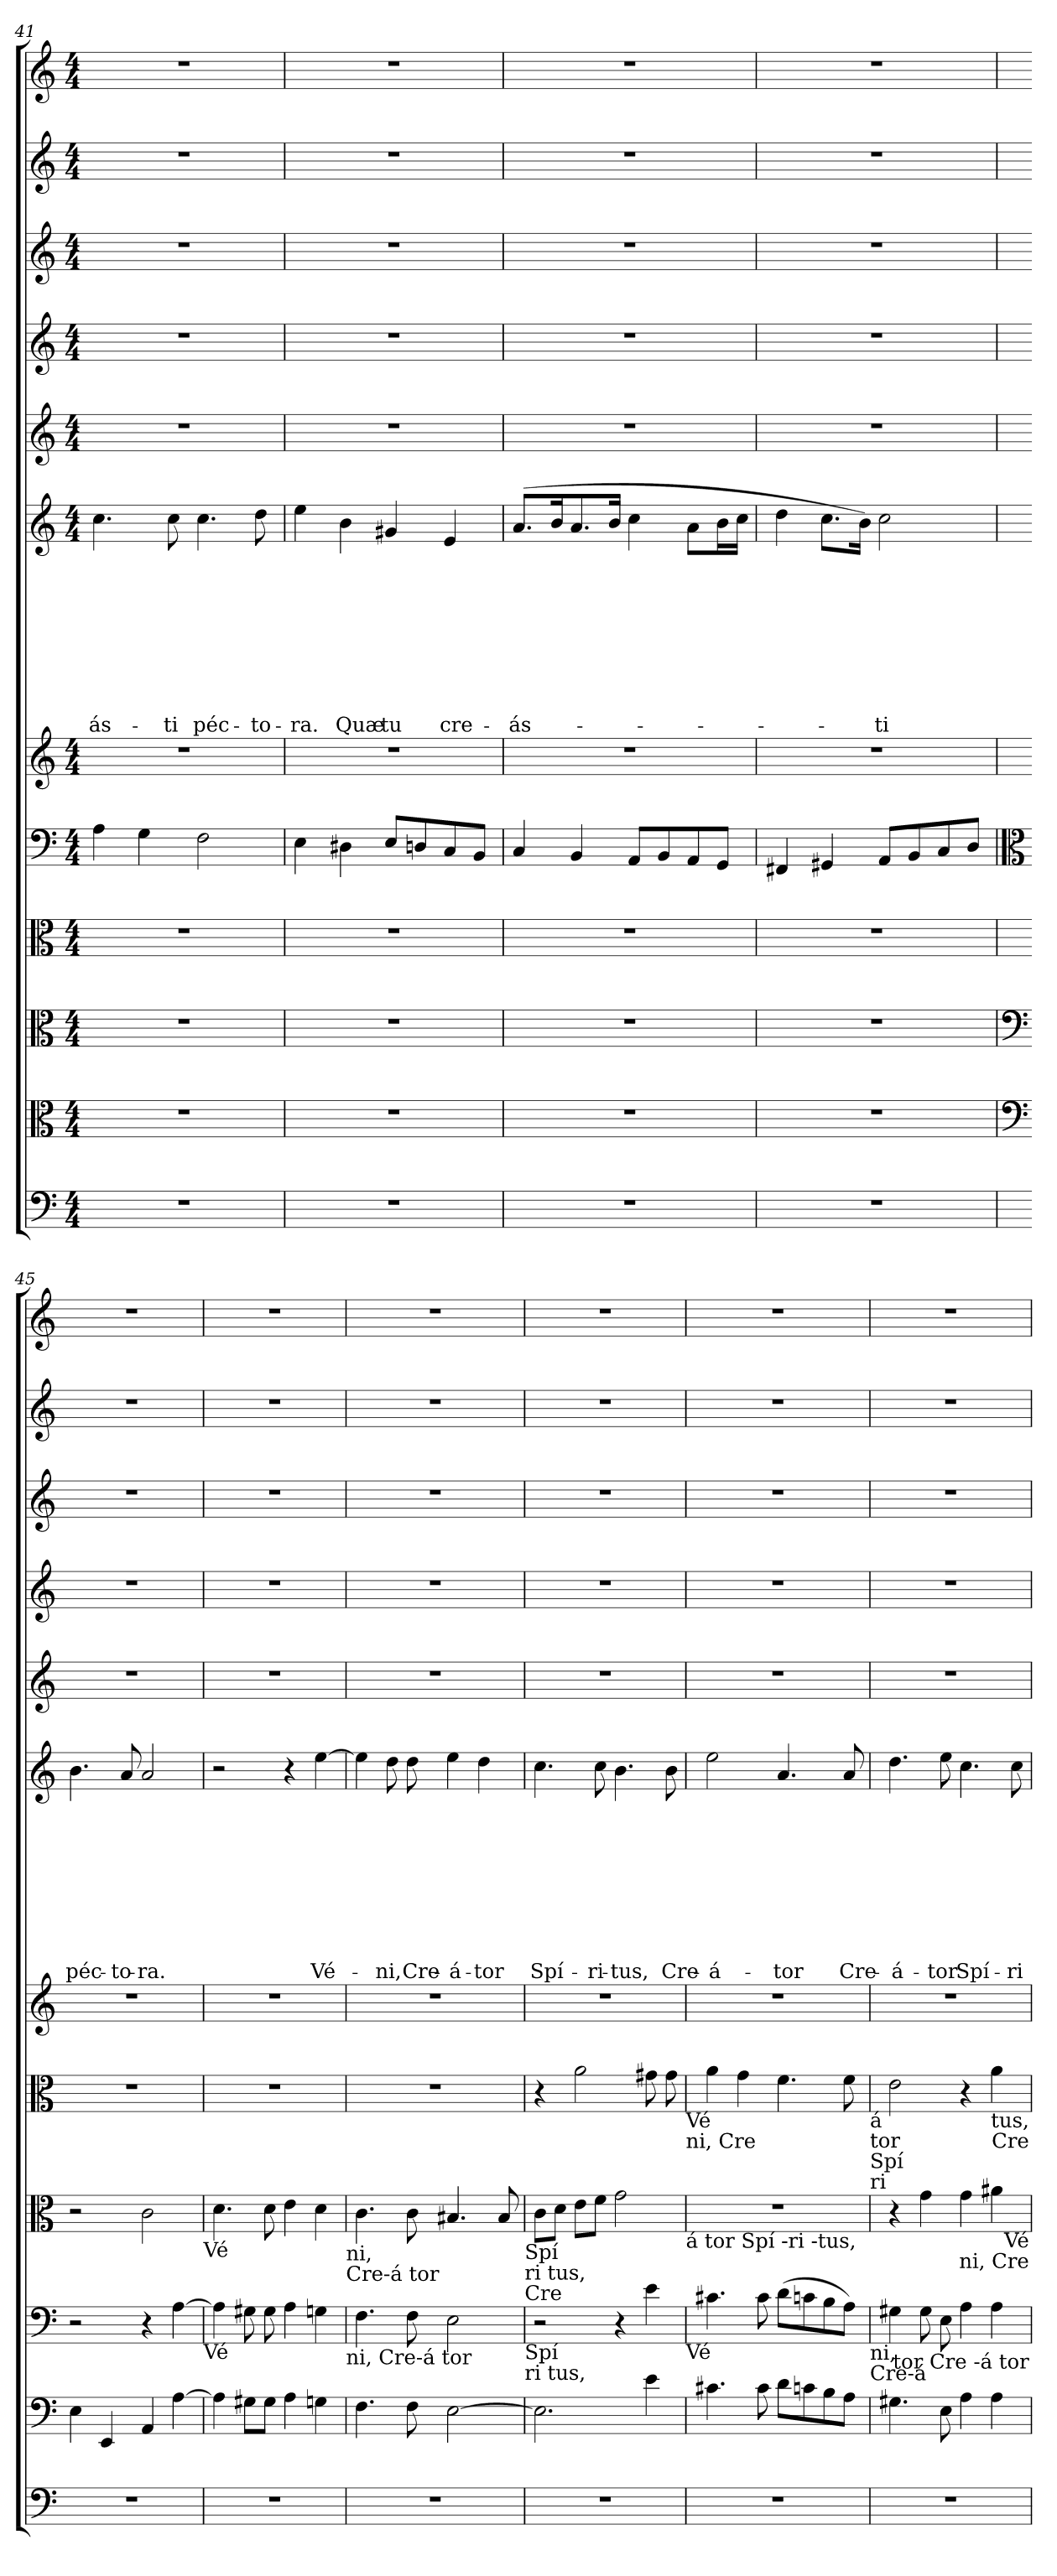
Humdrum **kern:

**kern	**kern	**kern	**kern	**kern	**kern	**kern	**text	**text	**text	**text	**text	**text	**text	**text	**text	**kern	**kern	**kern	**kern	**kern
*part12	*part11	*part10	*part9	*part8	*part7	*part6	*part6	*part6	*part6	*part6	*part6	*part6	*part6	*part6	*part6	*part5	*part4	*part3	*part2	*part1
*staff12	*staff11	*staff10	*staff9	*staff8	*staff7	*staff6	*staff6	*staff6	*staff6	*staff6	*staff6	*staff6	*staff6	*staff6	*staff6	*staff5	*staff4	*staff3	*staff2	*staff1
*clefF4	*clefC3	*clefC3	*clefC3	*clefF4	*clefG2	*clefG2	*	*	*	*	*	*	*	*	*	*clefG2	*clefG2	*clefG2	*clefG2	*clefG2
*k[]	*k[]	*k[]	*k[]	*k[]	*k[]	*k[]	*	*	*	*	*	*	*	*	*	*k[]	*k[]	*k[]	*k[]	*k[]
*C:	*C:	*C:	*C:	*C:	*C:	*C:	*	*	*	*	*	*	*	*	*	*C:	*C:	*C:	*C:	*C:
*M4/4	*M4/4	*M4/4	*M4/4	*M4/4	*M4/4	*M4/4	*	*	*	*	*	*	*	*	*	*M4/4	*M4/4	*M4/4	*M4/4	*M4/4
=41	=41	=41	=41	=41	=41	=41	=41	=41	=41	=41	=41	=41	=41	=41	=41	=41	=41	=41	=41	=41
!	!	!	!	!	!	!	!	!	!	!	!	!	!	!	!LO:LY:b	!	!	!	!	!
1r	1r	1r	1r	4A\	1r	4.cc\	.	.	.	.	.	.	.	.	-ás-	1r	1r	1r	1r	1r
.	.	.	.	4G\	.	.	.	.	.	.	.	.	.	.	.	.	.	.	.	.
!	!	!	!	!	!	!	!	!	!	!	!	!	!	!	!LO:LY:b	!	!	!	!	!
.	.	.	.	.	.	8cc\	.	.	.	.	.	.	.	.	-ti	.	.	.	.	.
!	!	!	!	!	!	!	!	!	!	!	!	!	!	!	!LO:LY:b	!	!	!	!	!
.	.	.	.	2F\	.	4.cc\	.	.	.	.	.	.	.	.	péc-	.	.	.	.	.
!	!	!	!	!	!	!	!	!	!	!	!	!	!	!	!LO:LY:b	!	!	!	!	!
.	.	.	.	.	.	8dd\	.	.	.	.	.	.	.	.	-to-	.	.	.	.	.
=42	=42	=42	=42	=42	=42	=42	=42	=42	=42	=42	=42	=42	=42	=42	=42	=42	=42	=42	=42	=42
!	!	!	!	!	!	!	!	!	!	!	!	!	!	!	!LO:LY:b	!	!	!	!	!
1r	1r	1r	1r	4E\	1r	4ee\	.	.	.	.	.	.	.	.	-ra.	1r	1r	1r	1r	1r
!	!	!	!	!	!	!	!	!	!	!	!	!	!	!	!LO:LY:b	!	!	!	!	!
.	.	.	.	4D#X\	.	4b\	.	.	.	.	.	.	.	.	Quæ	.	.	.	.	.
!	!	!	!	!	!	!	!	!	!	!	!	!	!	!	!LO:LY:b	!	!	!	!	!
.	.	.	.	8E/L	.	4g#X/	.	.	.	.	.	.	.	.	tu	.	.	.	.	.
.	.	.	.	8Dn/	.	.	.	.	.	.	.	.	.	.	.	.	.	.	.	.
!	!	!	!	!	!	!	!	!	!	!	!	!	!	!	!LO:LY:b	!	!	!	!	!
.	.	.	.	8C/	.	4e/	.	.	.	.	.	.	.	.	cre-	.	.	.	.	.
.	.	.	.	8BB/J	.	.	.	.	.	.	.	.	.	.	.	.	.	.	.	.
=43	=43	=43	=43	=43	=43	=43	=43	=43	=43	=43	=43	=43	=43	=43	=43	=43	=43	=43	=43	=43
!	!	!	!	!	!	!	!	!	!	!	!	!	!	!	!LO:LY:b	!	!	!	!	!
1r	1r	1r	1r	4C/	1r	(>8.a/L	.	.	.	.	.	.	.	.	-ás-	1r	1r	1r	1r	1r
.	.	.	.	.	.	16b/k	.	.	.	.	.	.	.	.	.	.	.	.	.	.
.	.	.	.	4BB/	.	8.a/	.	.	.	.	.	.	.	.	.	.	.	.	.	.
.	.	.	.	.	.	16b/Jk	.	.	.	.	.	.	.	.	.	.	.	.	.	.
.	.	.	.	8AA/L	.	4cc\	.	.	.	.	.	.	.	.	.	.	.	.	.	.
.	.	.	.	8BB/	.	.	.	.	.	.	.	.	.	.	.	.	.	.	.	.
.	.	.	.	8AA/	.	8a\L	.	.	.	.	.	.	.	.	.	.	.	.	.	.
.	.	.	.	8GG/J	.	16b\L	.	.	.	.	.	.	.	.	.	.	.	.	.	.
.	.	.	.	.	.	16cc\JJ	.	.	.	.	.	.	.	.	.	.	.	.	.	.
=44	=44	=44	=44	=44	=44	=44	=44	=44	=44	=44	=44	=44	=44	=44	=44	=44	=44	=44	=44	=44
1r	1r	1r	1r	4FF#X/	1r	4dd\	.	.	.	.	.	.	.	.	.	1r	1r	1r	1r	1r
.	.	.	.	4GG#X/	.	8.cc\L	.	.	.	.	.	.	.	.	.	.	.	.	.	.
.	.	.	.	.	.	16b\Jk)	.	.	.	.	.	.	.	.	.	.	.	.	.	.
!	!	!	!	!	!	!	!	!	!	!	!	!	!	!	!LO:LY:b	!	!	!	!	!
.	.	.	.	8AA/L	.	2cc\	.	.	.	.	.	.	.	.	-ti	.	.	.	.	.
.	.	.	.	8BB/	.	.	.	.	.	.	.	.	.	.	.	.	.	.	.	.
.	.	.	.	8C/	.	.	.	.	.	.	.	.	.	.	.	.	.	.	.	.
.	.	.	.	8D/J	.	.	.	.	.	.	.	.	.	.	.	.	.	.	.	.
!!LO:PB:g=z
=45	=45	=45	=45	=45	=45	=45	=45	=45	=45	=45	=45	=45	=45	=45	=45	=45	=45	=45	=45	=45
*	*clefF4	*clefF4	*	*clefC3	*	*	*	*	*	*	*	*	*	*	*	*	*	*	*	*
!	!	!	!	!	!	!	!	!	!	!	!	!	!	!	!LO:LY:b	!	!	!	!	!
1r	4E\	2r	2r	1r	1r	4.b\	.	.	.	.	.	.	.	.	péc-	1r	1r	1r	1r	1r
.	4EE/	.	.	.	.	.	.	.	.	.	.	.	.	.	.	.	.	.	.	.
!	!	!	!	!	!	!	!	!	!	!	!	!	!	!	!LO:LY:b	!	!	!	!	!
.	.	.	.	.	.	8a/	.	.	.	.	.	.	.	.	-to-	.	.	.	.	.
!	!	!	!	!	!	!	!	!	!	!	!	!	!	!	!LO:LY:b:rj	!	!	!	!	!
.	4AA/	4r	2c\	.	.	2a/	.	.	.	.	.	.	.	.	-ra.	.	.	.	.	.
.	[>4A\	[>4A\	.	.	.	.	.	.	.	.	.	.	.	.	.	.	.	.	.	.
!	!	!	!LO:TX:b:t=Vé	!	!	!	!	!	!	!	!	!	!	!	!	!	!	!	!	!
!	!	!LO:TX:b:t=Vé	!	!	!	!	!	!	!	!	!	!	!	!	!	!	!	!	!	!
=46	=46	=46	=46	=46	=46	=46	=46	=46	=46	=46	=46	=46	=46	=46	=46	=46	=46	=46	=46	=46
1r	4A\]	4A\]	4.d\	1r	1r	2r	.	.	.	.	.	.	.	.	.	1r	1r	1r	1r	1r
.	8G#X\L	8G#X\	.	.	.	.	.	.	.	.	.	.	.	.	.	.	.	.	.	.
.	8G#\J	8G#\	8d\	.	.	.	.	.	.	.	.	.	.	.	.	.	.	.	.	.
.	4A\	4A\	4e\	.	.	4r	.	.	.	.	.	.	.	.	.	.	.	.	.	.
!	!	!	!	!	!	!	!	!	!	!	!	!	!	!	!LO:LY:b	!	!	!	!	!
.	4Gn\	4Gn\	4d\	.	.	[>4ee\	.	.	.	.	.	.	.	.	Vé-	.	.	.	.	.
!	!	!	!LO:TX:b:t=ni,	!	!	!	!	!	!	!	!	!	!	!	!	!	!	!	!	!
!	!	!	!LO:TX:b:t=Cre-á tor	!	!	!	!	!	!	!	!	!	!	!	!	!	!	!	!	!
!	!	!LO:TX:b:t=ni, Cre-á tor	!	!	!	!	!	!	!	!	!	!	!	!	!	!	!	!	!	!
=47	=47	=47	=47	=47	=47	=47	=47	=47	=47	=47	=47	=47	=47	=47	=47	=47	=47	=47	=47	=47
1r	4.F\	4.F\	4.c\	1r	1r	4ee\]	.	.	.	.	.	.	.	.	.	1r	1r	1r	1r	1r
!	!	!	!	!	!	!	!	!	!	!	!	!	!	!	!LO:LY:b	!	!	!	!	!
.	.	.	.	.	.	8dd\	.	.	.	.	.	.	.	.	-ni,	.	.	.	.	.
!	!	!	!	!	!	!	!	!	!	!	!	!	!	!	!LO:LY:b	!	!	!	!	!
.	8F\	8F\	8c\	.	.	8dd\	.	.	.	.	.	.	.	.	Cre-	.	.	.	.	.
!	!	!	!	!	!	!	!	!	!	!	!	!	!	!	!LO:LY:b	!	!	!	!	!
.	[>2E\	2E\	4.B#X/	.	.	4ee\	.	.	.	.	.	.	.	.	-á-	.	.	.	.	.
!	!	!	!	!	!	!	!	!	!	!	!	!	!	!	!LO:LY:b	!	!	!	!	!
.	.	.	.	.	.	4dd\	.	.	.	.	.	.	.	.	-tor	.	.	.	.	.
.	.	.	8B#/	.	.	.	.	.	.	.	.	.	.	.	.	.	.	.	.	.
!	!	!	!LO:TX:b:t=Spí	!	!	!	!	!	!	!	!	!	!	!	!	!	!	!	!	!
!	!	!	!LO:TX:b:t=ri tus,	!	!	!	!	!	!	!	!	!	!	!	!	!	!	!	!	!
!	!	!	!LO:TX:b:t=Cre	!	!	!	!	!	!	!	!	!	!	!	!	!	!	!	!	!
!	!	!LO:TX:b:t=Spí	!	!	!	!	!	!	!	!	!	!	!	!	!	!	!	!	!	!
!	!	!LO:TX:b:t=ri tus,	!	!	!	!	!	!	!	!	!	!	!	!	!	!	!	!	!	!
=48	=48	=48	=48	=48	=48	=48	=48	=48	=48	=48	=48	=48	=48	=48	=48	=48	=48	=48	=48	=48
!	!	!	!	!	!	!	!	!	!	!	!	!	!	!	!LO:LY:b	!	!	!	!	!
1r	2.E\]	2r	8c\L	4r	1r	4.cc\	.	.	.	.	.	.	.	.	Spí-	1r	1r	1r	1r	1r
.	.	.	8d\J	.	.	.	.	.	.	.	.	.	.	.	.	.	.	.	.	.
.	.	.	8e\L	2a\	.	.	.	.	.	.	.	.	.	.	.	.	.	.	.	.
!	!	!	!	!	!	!	!	!	!	!	!	!	!	!	!LO:LY:b	!	!	!	!	!
.	.	.	8f\J	.	.	8cc\	.	.	.	.	.	.	.	.	-ri-	.	.	.	.	.
!	!	!	!	!	!	!	!	!	!	!	!	!	!	!	!LO:LY:b:rj	!	!	!	!	!
.	.	4r	2g\	.	.	4.b\	.	.	.	.	.	.	.	.	-tus,	.	.	.	.	.
.	4e\	4e\	.	8g#X\	.	.	.	.	.	.	.	.	.	.	.	.	.	.	.	.
!	!	!	!	!	!	!	!	!	!	!	!	!	!	!	!LO:LY:b	!	!	!	!	!
.	.	.	.	8g#\	.	8b\	.	.	.	.	.	.	.	.	Cre-	.	.	.	.	.
!	!	!	!	!LO:TX:b:t=Vé	!	!	!	!	!	!	!	!	!	!	!	!	!	!	!	!
!	!	!	!	!LO:TX:b:t=ni, Cre	!	!	!	!	!	!	!	!	!	!	!	!	!	!	!	!
!	!	!	!LO:TX:b:t=á tor Spí -ri -tus,	!	!	!	!	!	!	!	!	!	!	!	!	!	!	!	!	!
!	!	!LO:TX:b:t=Vé	!	!	!	!	!	!	!	!	!	!	!	!	!	!	!	!	!	!
=49	=49	=49	=49	=49	=49	=49	=49	=49	=49	=49	=49	=49	=49	=49	=49	=49	=49	=49	=49	=49
!	!	!	!	!	!	!	!	!	!	!	!	!	!	!	!LO:LY:b	!	!	!	!	!
1r	4.c#X\	4.c#X\	1r	4a\	1r	2ee\	.	.	.	.	.	.	.	.	-á-	1r	1r	1r	1r	1r
.	.	.	.	4g\	.	.	.	.	.	.	.	.	.	.	.	.	.	.	.	.
.	8c#\	8c#\	.	.	.	.	.	.	.	.	.	.	.	.	.	.	.	.	.	.
!	!	!	!	!	!	!	!	!	!	!	!	!	!	!	!LO:LY:b	!	!	!	!	!
.	8d\L	(>8d\L	.	4.f\	.	4.a/	.	.	.	.	.	.	.	.	-tor	.	.	.	.	.
.	8cn\	8cn\	.	.	.	.	.	.	.	.	.	.	.	.	.	.	.	.	.	.
.	8B\	8B\	.	.	.	.	.	.	.	.	.	.	.	.	.	.	.	.	.	.
!	!	!	!	!	!	!	!	!	!	!	!	!	!	!	!LO:LY:b	!	!	!	!	!
.	8A\J	8A\J)	.	8f\	.	8a/	.	.	.	.	.	.	.	.	Cre-	.	.	.	.	.
!	!	!	!	!LO:TX:b:t=á	!	!	!	!	!	!	!	!	!	!	!	!	!	!	!	!
!	!	!	!	!LO:TX:b:t=tor	!	!	!	!	!	!	!	!	!	!	!	!	!	!	!	!
!	!	!	!	!LO:TX:b:t=Spí	!	!	!	!	!	!	!	!	!	!	!	!	!	!	!	!
!	!	!	!	!LO:TX:b:t=ri	!	!	!	!	!	!	!	!	!	!	!	!	!	!	!	!
!	!	!LO:TX:b:t=ni,	!	!	!	!	!	!	!	!	!	!	!	!	!	!	!	!	!	!
!	!	!LO:TX:b:t=Cre-á	!	!	!	!	!	!	!	!	!	!	!	!	!	!	!	!	!	!
!!LO:LB:g=z
=50	=50	=50	=50	=50	=50	=50	=50	=50	=50	=50	=50	=50	=50	=50	=50	=50	=50	=50	=50	=50
!	!	!	!	!	!	!	!	!	!	!	!	!	!	!	!LO:LY:b	!	!	!	!	!
1r	4.G#X\	4G#X\	4r	2e\	1r	4.dd\	.	.	.	.	.	.	.	.	-á-	1r	1r	1r	1r	1r
.	.	8G#\	4g\	.	.	.	.	.	.	.	.	.	.	.	.	.	.	.	.	.
!	!	!	!	!	!	!	!	!	!	!	!	!	!	!	!LO:LY:b	!	!	!	!	!
.	8E\	8E\	.	.	.	8ee\	.	.	.	.	.	.	.	.	-tor	.	.	.	.	.
!	!	!	!	!	!	!	!	!	!	!	!	!	!	!	!LO:LY:b	!	!	!	!	!
.	4A\	4A\	4g\	4r	.	4.cc\	.	.	.	.	.	.	.	.	Spí-	.	.	.	.	.
.	4A\	4A\	4a#X\	4a\	.	.	.	.	.	.	.	.	.	.	.	.	.	.	.	.
!	!	!	!	!	!	!	!	!	!	!	!	!	!	!	!LO:LY:b	!	!	!	!	!
.	.	.	.	.	.	8cc\	.	.	.	.	.	.	.	.	-ri-	.	.	.	.	.
!	!	!	!	!LO:TX:b:t=tus,	!	!	!	!	!	!	!	!	!	!	!	!	!	!	!	!
!	!	!	!	!LO:TX:b:t=Cre	!	!	!	!	!	!	!	!	!	!	!	!	!	!	!	!
!	!	!	!LO:TX:b:t=Vé	!	!	!	!	!	!	!	!	!	!	!	!	!	!	!	!	!
!	!	!	!LO:TX:b:t=ni, Cre	!	!	!	!	!	!	!	!	!	!	!	!	!	!	!	!	!
!	!	!LO:TX:b:t=tor Cre -á tor	!	!	!	!	!	!	!	!	!	!	!	!	!	!	!	!	!	!
=	=	=	=	=	=	=	=	=	=	=	=	=	=	=	=	=	=	=	=	=
*-	*-	*-	*-	*-	*-	*-	*-	*-	*-	*-	*-	*-	*-	*-	*-	*-	*-	*-	*-	*-
